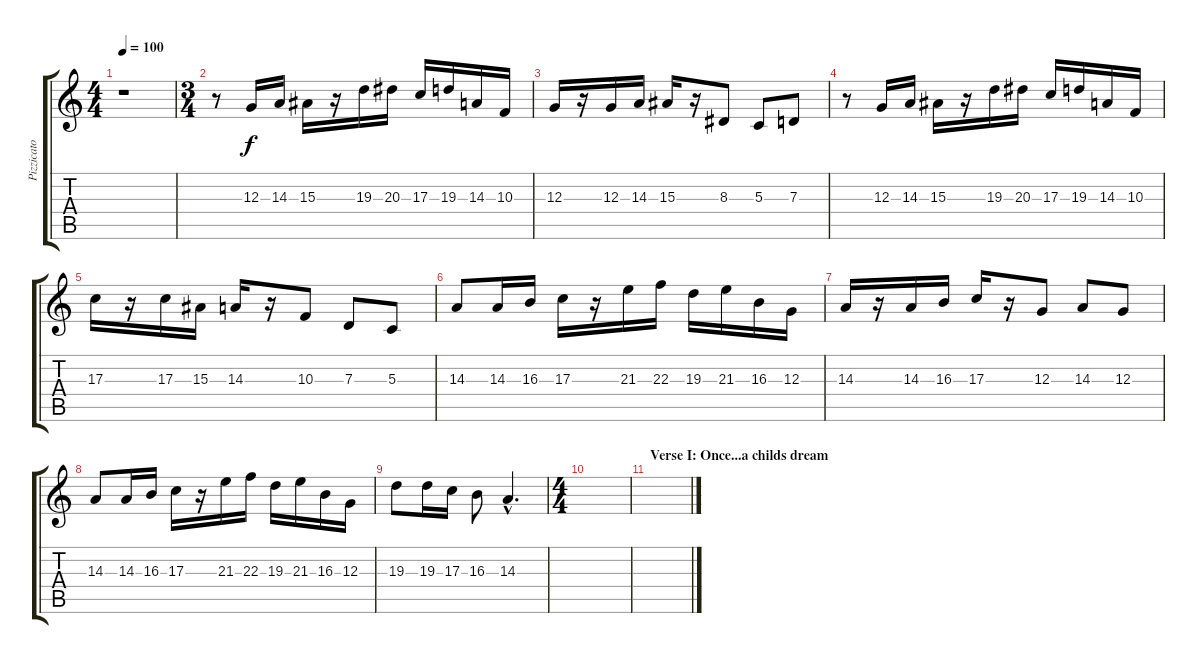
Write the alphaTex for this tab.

\track ("Pizzicato" "Pizzicato") {instrument pizzicatostrings}
\staff {score tabs}
\tuning (E4 B3 G3 D3 A2 E2) {hide}
\ts (4 4)
\tempo 100
\clef g2
\ks c
r.1{dy f} |
\ts (3 4)
r.8 12.3.16 14.3.16 15.3.16 r.16 19.3.16 20.3.16 17.3.16 19.3.16 14.3.16 10.3.16 |
12.3.16 r.16 12.3.16 14.3.16 15.3.16 r.16 8.3.8 5.3.8 7.3.8 |
r.8 12.3.16 14.3.16 15.3.16 r.16 19.3.16 20.3.16 17.3.16 19.3.16 14.3.16 10.3.16 |
17.3.16 r.16 17.3.16 15.3.16 14.3.16 r.16 10.3.8 7.3.8 5.3.8 |
14.3.8 14.3.16 16.3.16 17.3.16 r.16 21.3.16 22.3.16 19.3.16 21.3.16 16.3.16 12.3.16 |
14.3.16 r.16 14.3.16 16.3.16 17.3.16 r.16 12.3.8 14.3.8 12.3.8 |
14.3.8 14.3.16 16.3.16 17.3.16 r.16 21.3.16 22.3.16 19.3.16 21.3.16 16.3.16 12.3.16 |
19.3.8 19.3.16 17.3.16 16.3.8 14.3{hac}.4{d} |
\ts (4 4)
|
\section ("" "Verse I: Once...a childs dream")
